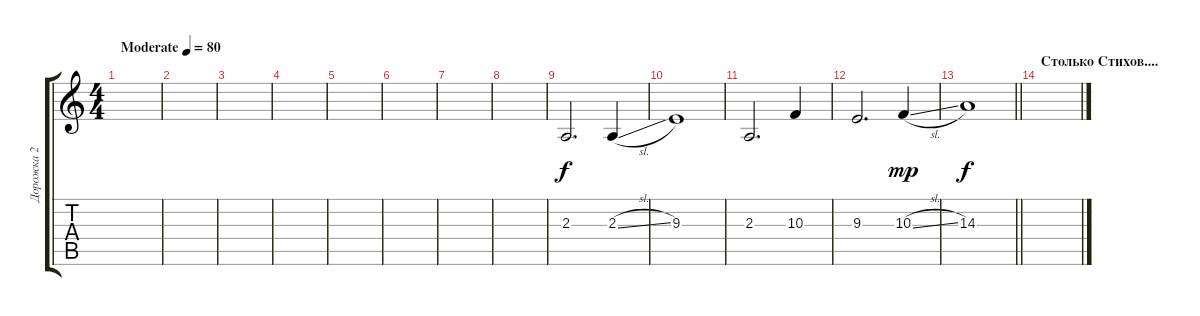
\track ("Дорожка 2" "Дорожка 2") {instrument viola}
\staff {score tabs}
\tuning (E4 B3 G3 D3 A2 E2) {hide}
\ts (4 4)
\tempo (80 "Moderate")
\clef g2
\ks c
|
|
|
|
|
|
|
|
2.3.2{d} 2.3{sl}.4{dy f} |
9.3.1 |
2.3.2{d} 10.3.4 |
9.3.2{d} 10.3{sl}.4{dy mp} |
\barLineRight lightlight
14.3.1{dy f} |
\section ("" "Столько Стихов....")
